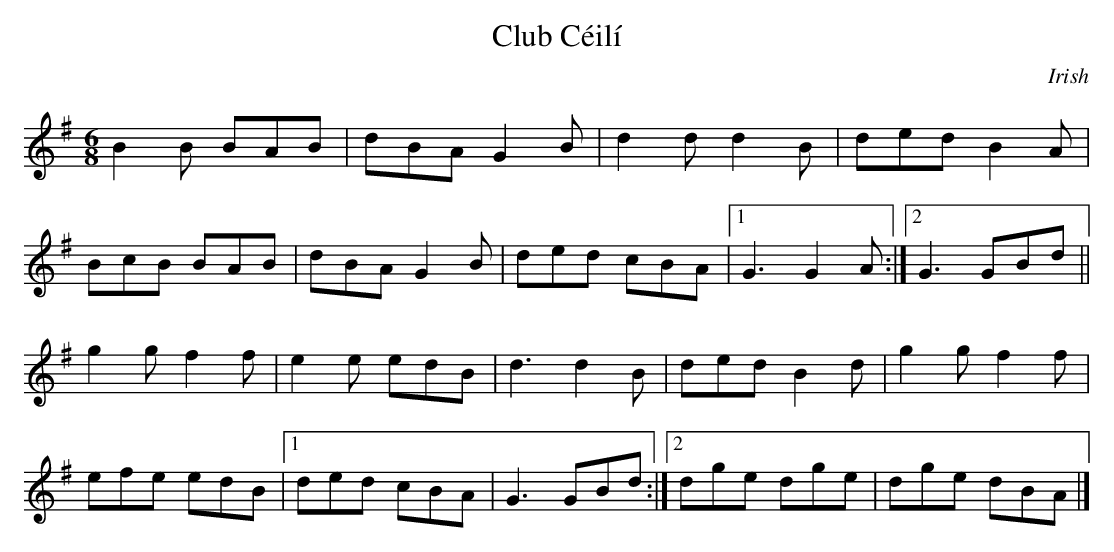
X:1
T:Club Céilí
M:6/8
K:G
B2 B BAB | dBA G2 B | d2 d d2 B | ded B2 A |
BcB BAB | dBA G2 B | ded cBA |1 G3 G2 A :|2 G3 GBd ||
g2 g f2 f | e2 e edB | d3 d2 B | ded B2 d | g2 g f2 f |
efe edB |1 ded cBA | G3 GBd :|2 dge dge | dge dBA |]
